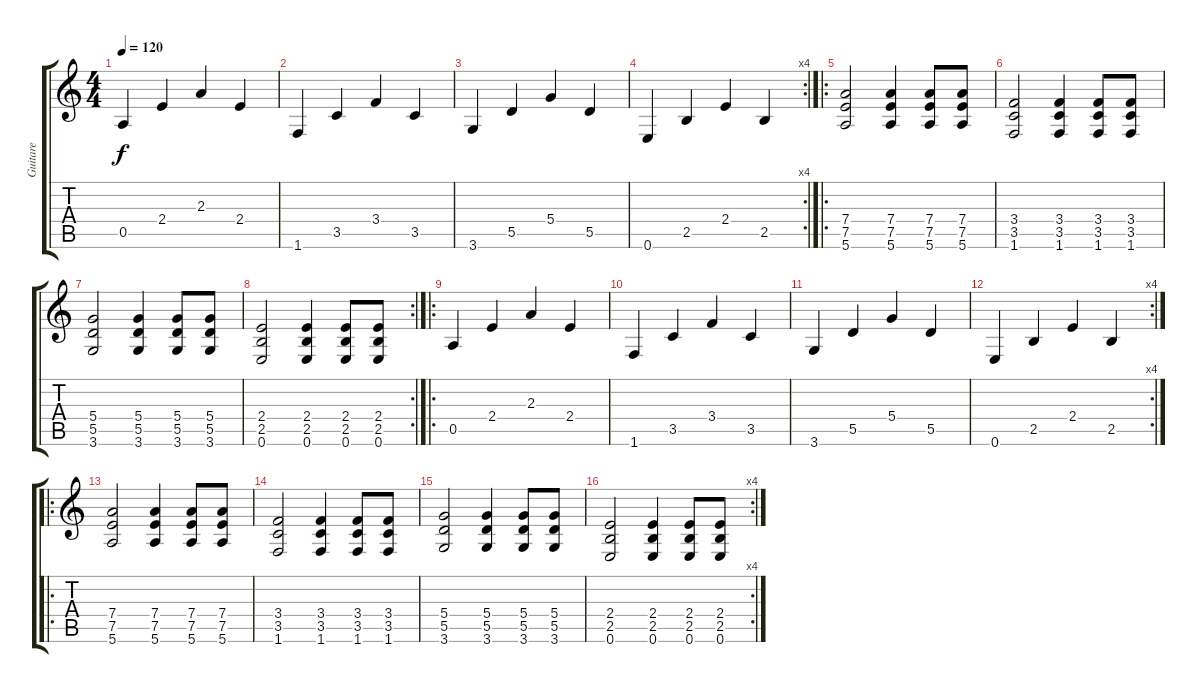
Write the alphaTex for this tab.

\track ("Guitare" "Guitare") {instrument electricguitarclean}
\staff {score tabs}
\tuning (E4 B3 G3 D3 A2 E2) {hide}
\ts (4 4)
\tempo 120
\clef g2
\ks c
0.5.4{dy f instrument electricguitarclean} 2.4.4 2.3.4 2.4.4 |
1.6.4 3.5.4 3.4.4 3.5.4 |
3.6.4 5.5.4 5.4.4 5.5.4 |
\rc 4
0.6.4 2.5.4 2.4.4 2.5.4 |
\ro
(7.4 7.5 5.6).2{instrument distortionguitar} (7.4 7.5 5.6).4 (7.4 7.5 5.6).8 (7.4 7.5 5.6).8 |
(3.4 3.5 1.6).2 (3.4 3.5 1.6).4 (3.4 3.5 1.6).8 (3.4 3.5 1.6).8 |
(5.4 5.5 3.6).2 (5.4 5.5 3.6).4 (5.4 5.5 3.6).8 (5.4 5.5 3.6).8 |
\rc 2
(2.4 2.5 0.6).2 (2.4 2.5 0.6).4 (2.4 2.5 0.6).8 (2.4 2.5 0.6).8 |
\ro
0.5.4{instrument electricguitarclean} 2.4.4 2.3.4 2.4.4 |
1.6.4 3.5.4 3.4.4 3.5.4 |
3.6.4 5.5.4 5.4.4 5.5.4 |
\rc 4
0.6.4 2.5.4 2.4.4 2.5.4 |
\ro
(7.4 7.5 5.6).2{instrument distortionguitar} (7.4 7.5 5.6).4 (7.4 7.5 5.6).8 (7.4 7.5 5.6).8 |
(3.4 3.5 1.6).2 (3.4 3.5 1.6).4 (3.4 3.5 1.6).8 (3.4 3.5 1.6).8 |
(5.4 5.5 3.6).2 (5.4 5.5 3.6).4 (5.4 5.5 3.6).8 (5.4 5.5 3.6).8 |
\rc 4
(2.4 2.5 0.6).2 (2.4 2.5 0.6).4 (2.4 2.5 0.6).8 (2.4 2.5 0.6).8
